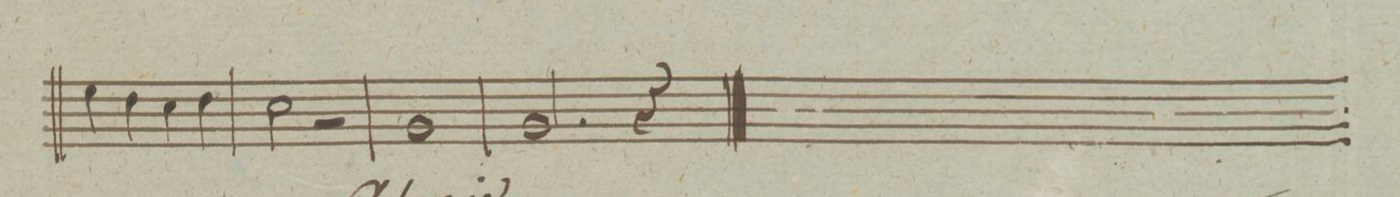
**kern	**dynam
*I"Clarinetto Primo in C. et B.	*
*clefG2	*
*k[]	*
*met(c|)	*
*M2/2	*
4ee\	.
4dd\	.
4cc\	.
4dd\	.
=258	=258
2cc\	.
2r	.
=259	=259
1g/	.
=260	=260
2.g/	.
4r	.
==	==
*-	*-
